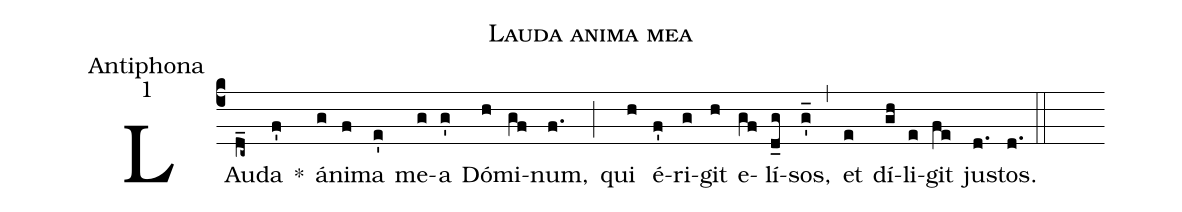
name:Lauda anima mea;
office-part:Antiphona;
mode:1;
%%
(c4) LAu(d_c~)da(f') *() á(g)ni(f)ma(e') me(g)a(g') Dó(h)mi(gf)num,(f.) (;) qui(h) é(f')ri(g)git(h) e(gf)lí(d_g)sos,(g'_) (,) et(e) dí(gh)li(e)git(fe) ju(d.)stos.(d.) (::)
